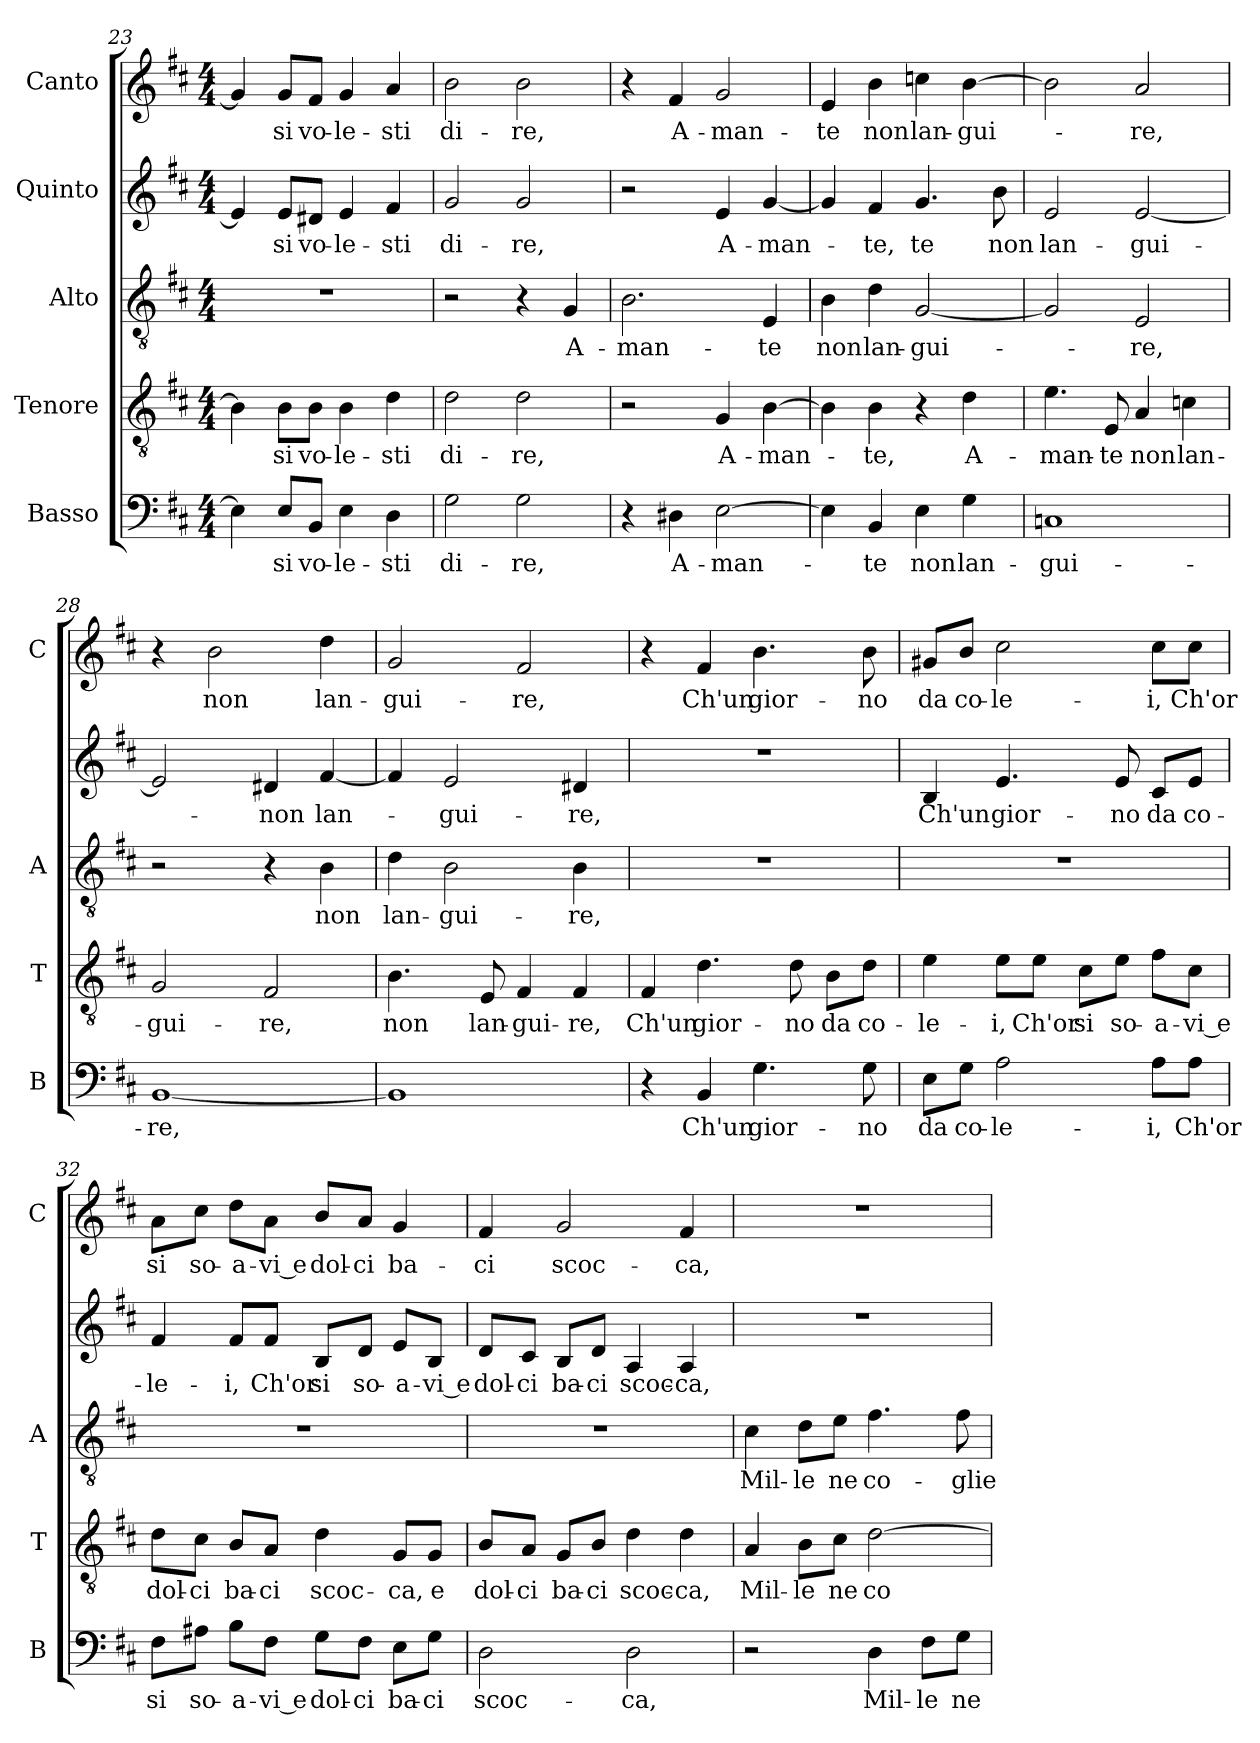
**kern	**text	**kern	**text	**kern	**text	**kern	**text	**kern	**text
*part5	*part5	*part4	*part4	*part3	*part3	*part2	*part2	*part1	*part1
*staff5	*staff5	*staff4	*staff4	*staff3	*staff3	*staff2	*staff2	*staff1	*staff1
*I"Basso	*	*I"Tenore	*	*I"Alto	*	*I"Quinto	*	*I"Canto	*
*I'B	*	*I'T	*	*I'A	*	*	*	*I'C	*
*clefF4	*	*clefGv2	*	*clefGv2	*	*clefG2	*	*clefG2	*
*k[f#c#]	*	*k[f#c#]	*	*k[f#c#]	*	*k[f#c#]	*	*k[f#c#]	*
*D:	*	*D:	*	*D:	*	*D:	*	*D:	*
*M4/4	*	*M4/4	*	*M4/4	*	*M4/4	*	*M4/4	*
=23	=23	=23	=23	=23	=23	=23	=23	=23	=23
4E\]	.	4B\]	.	1r	.	4e/]	.	4g/]	.
!	!LO:LY:b	!	!LO:LY:b	!	!	!	!LO:LY:b	!	!LO:LY:b
8E/L	-si	8B\L	-si	.	.	8e/L	-si	8g/L	-si
!	!LO:LY:b	!	!LO:LY:b	!	!	!	!LO:LY:b	!	!LO:LY:b
8BB/J	vo-	8B\J	vo-	.	.	8d#X/J	vo-	8f#/J	vo-
!	!LO:LY:b	!	!LO:LY:b	!	!	!	!LO:LY:b	!	!LO:LY:b
4E\	-le-	4B\	-le-	.	.	4e/	-le-	4g/	-le-
!	!LO:LY:b	!	!LO:LY:b	!	!	!	!LO:LY:b	!	!LO:LY:b
4D\	-sti	4d\	-sti	.	.	4f#/	-sti	4a/	-sti
=24	=24	=24	=24	=24	=24	=24	=24	=24	=24
!	!LO:LY:b	!	!LO:LY:b	!	!	!	!LO:LY:b	!	!LO:LY:b
2G\	di-	2d\	di-	2r	.	2g/	di-	2b\	di-
!	!LO:LY:b	!	!LO:LY:b	!	!	!	!LO:LY:b	!	!LO:LY:b
2G\	-re,	2d\	-re,	4r	.	2g/	-re,	2b\	-re,
!	!	!	!	!	!LO:LY:b	!	!	!	!
.	.	.	.	4G/	A-	.	.	.	.
!!LO:PB:g=z
=25	=25	=25	=25	=25	=25	=25	=25	=25	=25
!	!	!	!	!	!LO:LY:b	!	!	!	!
4r	.	2r	.	2.B\	-man-	2r	.	4r	.
!	!LO:LY:b	!	!	!	!	!	!	!	!LO:LY:b
4D#X\	A-	.	.	.	.	.	.	4f#/	A-
!	!LO:LY:b	!	!LO:LY:b	!	!	!	!LO:LY:b	!	!LO:LY:b
[2E\	-man-	4G/	A-	.	.	4e/	A-	2g/	-man-
!	!	!	!LO:LY:b	!	!LO:LY:b	!	!LO:LY:b	!	!
.	.	[4B\	-man-	4E/	-te	[4g/	-man-	.	.
=26	=26	=26	=26	=26	=26	=26	=26	=26	=26
!	!	!	!	!	!LO:LY:b	!	!	!	!LO:LY:b
4E\]	.	4B\]	.	4B\	non	4g/]	.	4e/	-te
!	!LO:LY:b	!	!LO:LY:b	!	!LO:LY:b	!	!LO:LY:b	!	!LO:LY:b
4BB/	-te	4B\	-te,	4d\	lan-	4f#/	-te,	4b\	non
!	!LO:LY:b	!	!	!	!LO:LY:b	!	!LO:LY:b	!	!LO:LY:b
4E\	non	4r	.	[2G/	-gui-	4.g/	te	4ccn\	lan-
!	!LO:LY:b	!	!LO:LY:b	!	!	!	!	!	!LO:LY:b
4G\	lan-	4d\	A-	.	.	.	.	[4b\	-gui-
!	!	!	!	!	!	!	!LO:LY:b	!	!
.	.	.	.	.	.	8b\	non	.	.
=27	=27	=27	=27	=27	=27	=27	=27	=27	=27
!	!LO:LY:b	!	!LO:LY:b	!	!	!	!LO:LY:b	!	!
1Cn	-gui-	4.e\	-man-	2G/]	.	2e/	lan-	2b\]	.
!	!	!	!LO:LY:b	!	!	!	!	!	!
.	.	8E/	-te	.	.	.	.	.	.
!	!	!	!LO:LY:b	!	!LO:LY:b	!	!LO:LY:b	!	!LO:LY:b
.	.	4A/	non	2E/	-re,	[2e/	-gui-	2a/	-re,
!	!	!	!LO:LY:b	!	!	!	!	!	!
.	.	4cn\	lan-	.	.	.	.	.	.
=28	=28	=28	=28	=28	=28	=28	=28	=28	=28
!	!LO:LY:b	!	!LO:LY:b	!	!	!	!	!	!
[1BB	-re,	2G/	-gui-	2r	.	2e/]	.	4r	.
!	!	!	!	!	!	!	!	!	!LO:LY:b
.	.	.	.	.	.	.	.	2b\	non
!	!	!	!LO:LY:b	!	!	!	!LO:LY:b	!	!
.	.	2F#/	-re,	4r	.	4d#X/	-non	.	.
!	!	!	!	!	!LO:LY:b	!	!LO:LY:b	!	!LO:LY:b
.	.	.	.	4B\	non	[4f#/	lan-	4dd\	lan-
=29	=29	=29	=29	=29	=29	=29	=29	=29	=29
!	!	!	!LO:LY:b	!	!LO:LY:b	!	!	!	!LO:LY:b
1BB]	.	4.B\	non	4d\	lan-	4f#/]	.	2g/	-gui-
!	!	!	!	!	!LO:LY:b	!	!LO:LY:b	!	!
.	.	.	.	2B\	-gui-	2e/	-gui-	.	.
!	!	!	!LO:LY:b	!	!	!	!	!	!
.	.	8E/	lan-	.	.	.	.	.	.
!	!	!	!LO:LY:b	!	!	!	!	!	!LO:LY:b
.	.	4F#/	-gui-	.	.	.	.	2f#/	-re,
!	!	!	!LO:LY:b	!	!LO:LY:b	!	!LO:LY:b	!	!
.	.	4F#/	-re,	4B\	-re,	4d#X/	-re,	.	.
=30	=30	=30	=30	=30	=30	=30	=30	=30	=30
!	!	!	!LO:LY:b	!	!	!	!	!	!
4r	.	4F#/	Ch'un	1r	.	1r	.	4r	.
!	!LO:LY:b	!	!LO:LY:b	!	!	!	!	!	!LO:LY:b
4BB/	Ch'un	4.d\	gior-	.	.	.	.	4f#/	Ch'un
!	!LO:LY:b	!	!	!	!	!	!	!	!LO:LY:b
4.G\	gior-	.	.	.	.	.	.	4.b\	gior-
!	!	!	!LO:LY:b	!	!	!	!	!	!
.	.	8d\	-no	.	.	.	.	.	.
!	!	!	!LO:LY:b	!	!	!	!	!	!
.	.	8B\L	da	.	.	.	.	.	.
!	!LO:LY:b	!	!LO:LY:b	!	!	!	!	!	!LO:LY:b
8G\	-no	8d\J	co-	.	.	.	.	8b\	-no
!!LO:LB:g=z
=31	=31	=31	=31	=31	=31	=31	=31	=31	=31
!	!LO:LY:b	!	!LO:LY:b	!	!	!	!LO:LY:b	!	!LO:LY:b
8E\L	da	4e\	-le-	1r	.	4B/	Ch'un	8g#X/L	da
!	!LO:LY:b	!	!	!	!	!	!	!	!LO:LY:b
8G\J	co-	.	.	.	.	.	.	8b/J	co-
!	!LO:LY:b	!	!LO:LY:b	!	!	!	!LO:LY:b	!	!LO:LY:b
2A\	-le-	8e\L	-i,	.	.	4.e/	gior-	2cc#\	-le-
!	!	!	!LO:LY:b	!	!	!	!	!	!
.	.	8e\J	Ch'or	.	.	.	.	.	.
!	!	!	!LO:LY:b	!	!	!	!	!	!
.	.	8c#\L	si	.	.	.	.	.	.
!	!	!	!LO:LY:b	!	!	!	!LO:LY:b	!	!
.	.	8e\J	so-	.	.	8e/	-no	.	.
!	!LO:LY:b	!	!LO:LY:b	!	!	!	!LO:LY:b	!	!LO:LY:b
8A\L	-i,	8f#\L	-a-	.	.	8c#/L	da	8cc#\L	-i,
!	!LO:LY:b	!	!LO:LY:b	!	!	!	!LO:LY:b	!	!LO:LY:b
8A\J	Ch'or	8c#\J	-vi e	.	.	8e/J	co-	8cc#\J	Ch'or
=32	=32	=32	=32	=32	=32	=32	=32	=32	=32
!	!LO:LY:b	!	!LO:LY:b	!	!	!	!LO:LY:b	!	!LO:LY:b
8F#\L	si	8d\L	dol-	1r	.	4f#/	-le-	8a\L	si
!	!LO:LY:b	!	!LO:LY:b	!	!	!	!	!	!LO:LY:b
8A#X\J	so-	8c#\J	-ci	.	.	.	.	8cc#\J	so-
!	!LO:LY:b	!	!LO:LY:b	!	!	!	!LO:LY:b	!	!LO:LY:b
8B\L	-a-	8B/L	ba-	.	.	8f#/L	-i,	8dd\L	-a-
!	!LO:LY:b	!	!LO:LY:b	!	!	!	!LO:LY:b	!	!LO:LY:b
8F#\J	-vi e	8A/J	-ci	.	.	8f#/J	Ch'or	8a\J	-vi e
!	!LO:LY:b	!	!LO:LY:b	!	!	!	!LO:LY:b	!	!LO:LY:b
8G\L	dol-	4d\	scoc-	.	.	8B/L	si	8b/L	dol-
!	!LO:LY:b	!	!	!	!	!	!LO:LY:b	!	!LO:LY:b
8F#\J	-ci	.	.	.	.	8d/J	so-	8a/J	-ci
!	!LO:LY:b	!	!LO:LY:b	!	!	!	!LO:LY:b	!	!LO:LY:b
8E\L	ba-	8G/L	-ca,	.	.	8e/L	-a-	4g/	ba-
!	!LO:LY:b	!	!LO:LY:b	!	!	!	!LO:LY:b	!	!
8G\J	-ci	8G/J	e	.	.	8B/J	-vi e	.	.
=33	=33	=33	=33	=33	=33	=33	=33	=33	=33
!	!LO:LY:b	!	!LO:LY:b	!	!	!	!LO:LY:b	!	!LO:LY:b
2D\	scoc-	8B/L	dol-	1r	.	8d/L	dol-	4f#/	-ci
!	!	!	!LO:LY:b	!	!	!	!LO:LY:b	!	!
.	.	8A/J	-ci	.	.	8c#/J	-ci	.	.
!	!	!	!LO:LY:b	!	!	!	!LO:LY:b	!	!LO:LY:b
.	.	8G/L	ba-	.	.	8B/L	ba-	2g/	scoc-
!	!	!	!LO:LY:b	!	!	!	!LO:LY:b	!	!
.	.	8B/J	-ci	.	.	8d/J	-ci	.	.
!	!LO:LY:b	!	!LO:LY:b	!	!	!	!LO:LY:b	!	!
2D\	-ca,	4d\	scoc-	.	.	4A/	scoc-	.	.
!	!	!	!LO:LY:b	!	!	!	!LO:LY:b	!	!LO:LY:b
.	.	4d\	-ca,	.	.	4A/	-ca,	4f#/	-ca,
=34	=34	=34	=34	=34	=34	=34	=34	=34	=34
!	!	!	!LO:LY:b	!	!LO:LY:b	!	!	!	!
2r	.	4A/	Mil-	4c#\	Mil-	1r	.	1r	.
!	!	!	!LO:LY:b	!	!LO:LY:b	!	!	!	!
.	.	8B\L	-le	8d\L	-le	.	.	.	.
!	!	!	!LO:LY:b	!	!LO:LY:b	!	!	!	!
.	.	8c#\J	ne	8e\J	ne	.	.	.	.
!	!LO:LY:b	!	!LO:LY:b	!	!LO:LY:b	!	!	!	!
4D\	Mil-	[2d\	co-	4.f#\	co-	.	.	.	.
!	!LO:LY:b	!	!	!	!	!	!	!	!
8F#\L	-le	.	.	.	.	.	.	.	.
!	!LO:LY:b	!	!	!	!LO:LY:b	!	!	!	!
8G\J	ne	.	.	8f#\	-glie-	.	.	.	.
=	=	=	=	=	=	=	=	=	=
*-	*-	*-	*-	*-	*-	*-	*-	*-	*-
